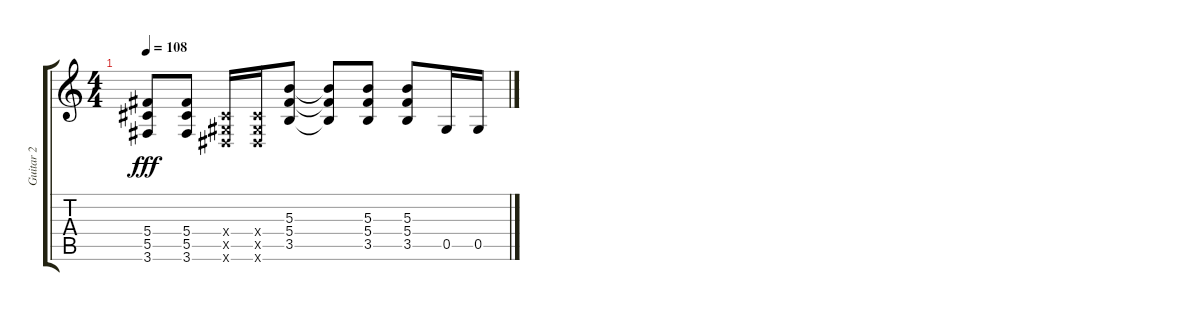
\track ("Guitar 2" "Guitar 2") {instrument distortionguitar}
\staff {score tabs}
\tuning (Eb4 Bb3 Gb3 Db3 Ab2 Eb2) {hide}
\ts (4 4)
\tempo 108
\clef g2
\ks c
(5.4 5.5 3.6).8{dy fff} (5.4 5.5 3.6).8 (0.4{x} 0.5{x} 0.6{x}).16 (0.4{x} 0.5{x} 0.6{x}).16 (5.3 5.4 3.5).8 (5.3{t} 5.4{t} 3.5{t}).8 (5.3 5.4 3.5).8 (5.3 5.4 3.5).8 0.5.16 0.5.16
